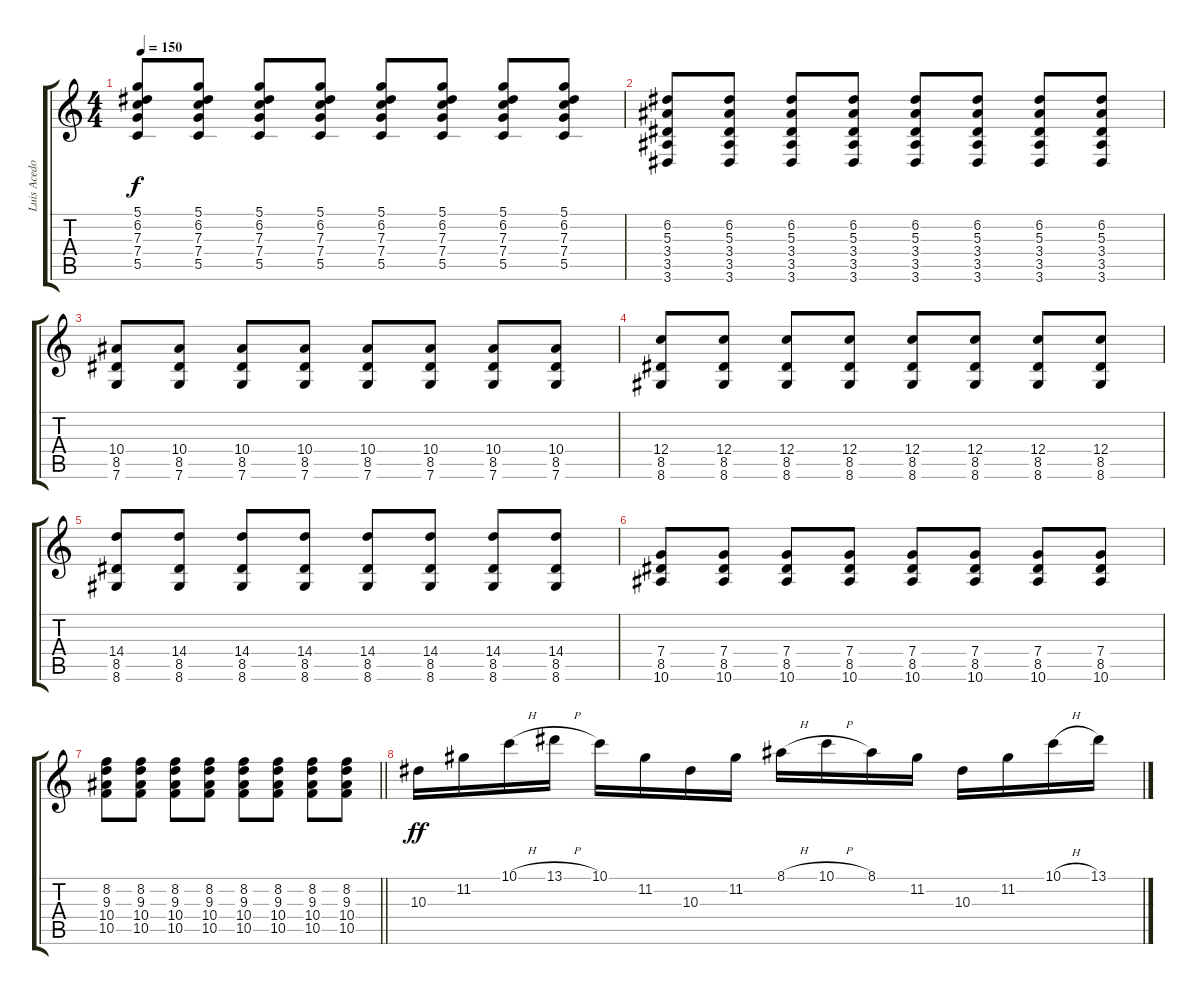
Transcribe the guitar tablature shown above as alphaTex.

\track ("Luis Acedo" "Luis Acedo") {instrument overdrivenguitar}
\staff {score tabs}
\tuning (D4 A3 F3 C3 G2 C2) {hide}
\ts (4 4)
\tempo 150
\clef g2
\ks c
(5.1 6.2 7.3 7.4 5.5).8{dy f} (5.1 6.2 7.3 7.4 5.5).8 (5.1 6.2 7.3 7.4 5.5).8 (5.1 6.2 7.3 7.4 5.5).8 (5.1 6.2 7.3 7.4 5.5).8 (5.1 6.2 7.3 7.4 5.5).8 (5.1 6.2 7.3 7.4 5.5).8 (5.1 6.2 7.3 7.4 5.5).8 |
(6.2 5.3 3.4 3.5 3.6).8 (6.2 5.3 3.4 3.5 3.6).8 (6.2 5.3 3.4 3.5 3.6).8 (6.2 5.3 3.4 3.5 3.6).8 (6.2 5.3 3.4 3.5 3.6).8 (6.2 5.3 3.4 3.5 3.6).8 (6.2 5.3 3.4 3.5 3.6).8 (6.2 5.3 3.4 3.5 3.6).8 |
(10.4 8.5 7.6).8 (10.4 8.5 7.6).8 (10.4 8.5 7.6).8 (10.4 8.5 7.6).8 (10.4 8.5 7.6).8 (10.4 8.5 7.6).8 (10.4 8.5 7.6).8 (10.4 8.5 7.6).8 |
(12.4 8.5 8.6).8 (12.4 8.5 8.6).8 (12.4 8.5 8.6).8 (12.4 8.5 8.6).8 (12.4 8.5 8.6).8 (12.4 8.5 8.6).8 (12.4 8.5 8.6).8 (12.4 8.5 8.6).8 |
(14.4 8.5 8.6).8 (14.4 8.5 8.6).8 (14.4 8.5 8.6).8 (14.4 8.5 8.6).8 (14.4 8.5 8.6).8 (14.4 8.5 8.6).8 (14.4 8.5 8.6).8 (14.4 8.5 8.6).8 |
(7.4 8.5 10.6).8 (7.4 8.5 10.6).8 (7.4 8.5 10.6).8 (7.4 8.5 10.6).8 (7.4 8.5 10.6).8 (7.4 8.5 10.6).8 (7.4 8.5 10.6).8 (7.4 8.5 10.6).8 |
\barLineRight lightlight
(8.2 9.3 10.4 10.5).8 (8.2 9.3 10.4 10.5).8 (8.2 9.3 10.4 10.5).8 (8.2 9.3 10.4 10.5).8 (8.2 9.3 10.4 10.5).8 (8.2 9.3 10.4 10.5).8 (8.2 9.3 10.4 10.5).8 (8.2 9.3 10.4 10.5).8 |
10.3.16{dy ff volume 16} 11.2.16 10.1{h}.16 13.1{h}.16 10.1.16 11.2.16 10.3.16 11.2.16 8.1{h}.16 10.1{h}.16 8.1.16 11.2.16 10.3.16 11.2.16 10.1{h}.16 13.1{h}.16
